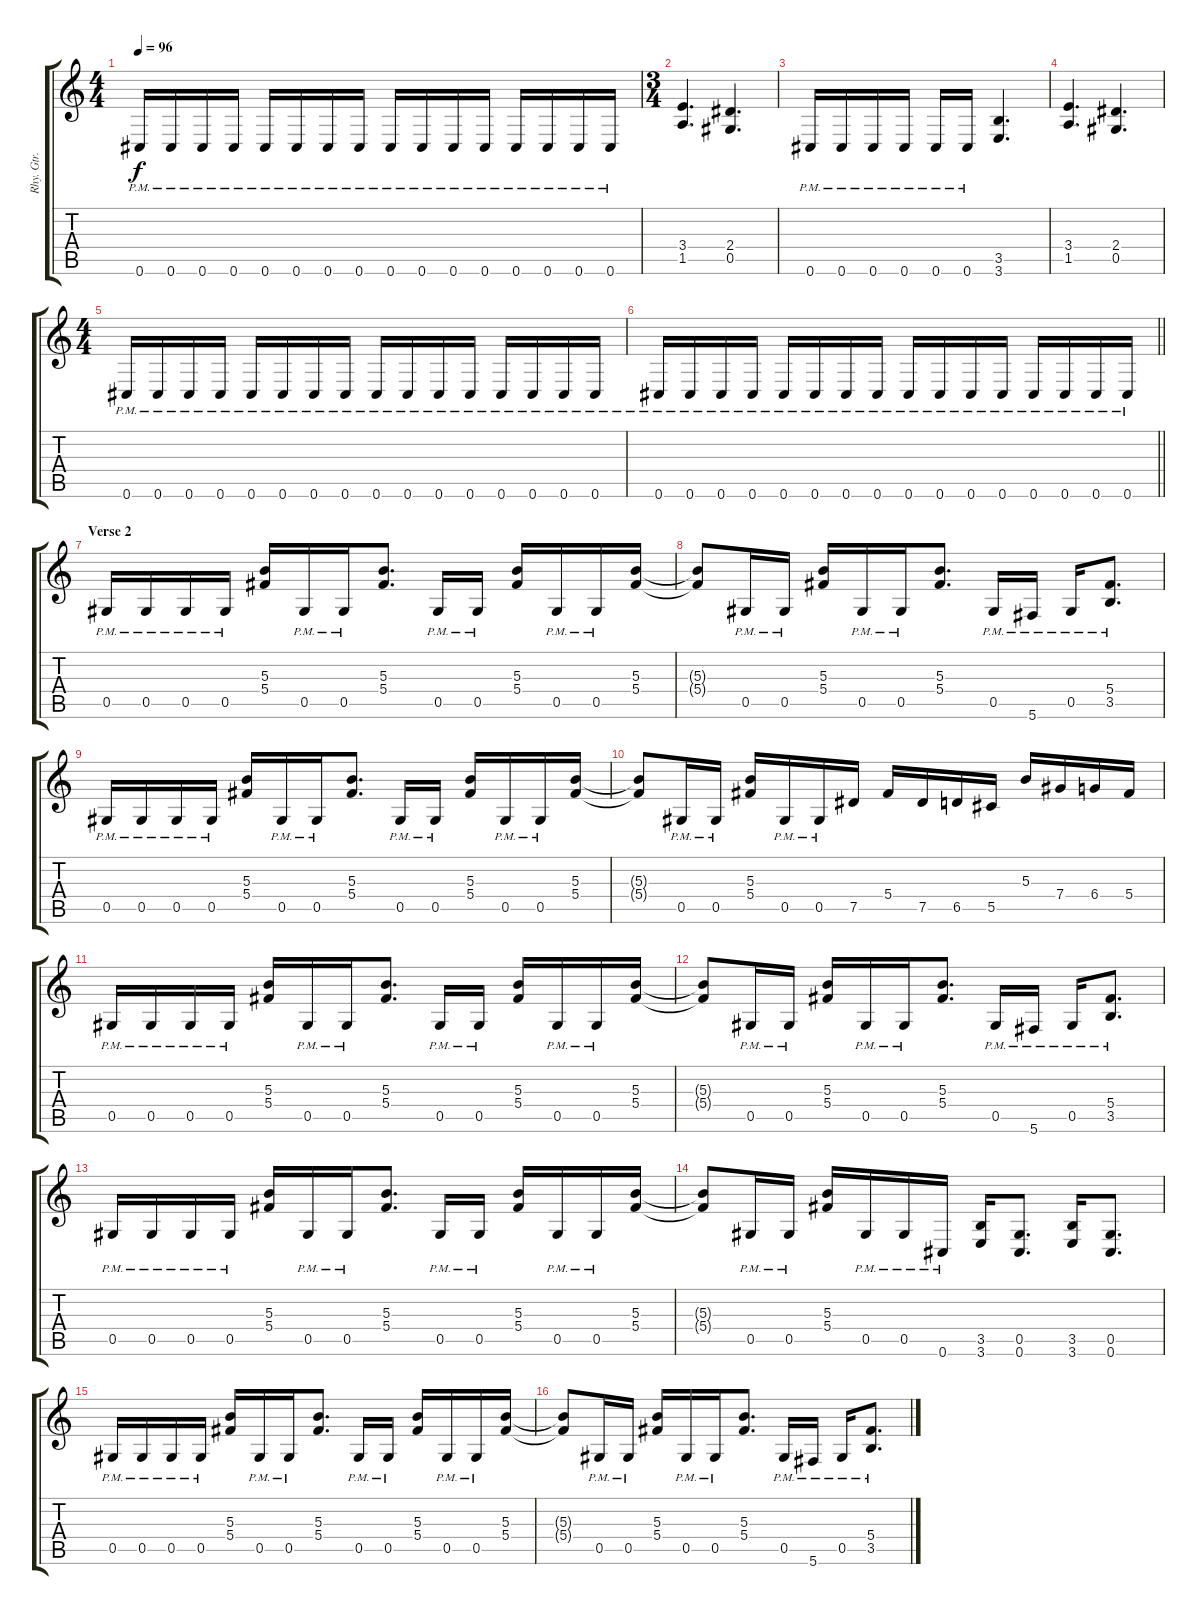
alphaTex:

\track ("Rhy. Gtr. 2" "Rhy. Gtr. ") {instrument distortionguitar}
\staff {score tabs}
\tuning (Eb4 Bb3 Gb3 Db3 Ab2 Db2) {hide}
\ts (4 4)
\tempo 96
\clef g2
\ks c
0.6{pm}.16{dy f} 0.6{pm}.16 0.6{pm}.16 0.6{pm}.16 0.6{pm}.16 0.6{pm}.16 0.6{pm}.16 0.6{pm}.16 0.6{pm}.16 0.6{pm}.16 0.6{pm}.16 0.6{pm}.16 0.6{pm}.16 0.6{pm}.16 0.6{pm}.16 0.6{pm}.16 |
\ts (3 4)
(3.4 1.5).4{d} (2.4 0.5).4{d} |
0.6{pm}.16 0.6{pm}.16 0.6{pm}.16 0.6{pm}.16 0.6{pm}.16 0.6{pm}.16 (3.5 3.6).4{d} |
(3.4 1.5).4{d} (2.4 0.5).4{d} |
\ts (4 4)
0.6{pm}.16 0.6{pm}.16 0.6{pm}.16 0.6{pm}.16 0.6{pm}.16 0.6{pm}.16 0.6{pm}.16 0.6{pm}.16 0.6{pm}.16 0.6{pm}.16 0.6{pm}.16 0.6{pm}.16 0.6{pm}.16 0.6{pm}.16 0.6{pm}.16 0.6{pm}.16 |
\barLineRight lightlight
0.6{pm}.16 0.6{pm}.16 0.6{pm}.16 0.6{pm}.16 0.6{pm}.16 0.6{pm}.16 0.6{pm}.16 0.6{pm}.16 0.6{pm}.16 0.6{pm}.16 0.6{pm}.16 0.6{pm}.16 0.6{pm}.16 0.6{pm}.16 0.6{pm}.16 0.6{pm}.16 |
\section ("" "Verse 2")
0.5{pm}.16 0.5{pm}.16 0.5{pm}.16 0.5{pm}.16 (5.3 5.4).16 0.5{pm}.16 0.5{pm}.16 (5.3 5.4).8{d} 0.5{pm}.16 0.5{pm}.16 (5.3 5.4).16 0.5{pm}.16 0.5{pm}.16 (5.3 5.4).16 |
(5.3{t} 5.4{t}).8 0.5{pm}.16 0.5{pm}.16 (5.3 5.4).16 0.5{pm}.16 0.5{pm}.16 (5.3 5.4).8{d} 0.5{pm}.16 5.6{pm}.16 0.5{pm}.16 (5.4 3.5{pm}).8{d} |
0.5{pm}.16 0.5{pm}.16 0.5{pm}.16 0.5{pm}.16 (5.3 5.4).16 0.5{pm}.16 0.5{pm}.16 (5.3 5.4).8{d} 0.5{pm}.16 0.5{pm}.16 (5.3 5.4).16 0.5{pm}.16 0.5{pm}.16 (5.3 5.4).16 |
(5.3{t} 5.4{t}).8 0.5{pm}.16 0.5{pm}.16 (5.3 5.4).16 0.5{pm}.16 0.5{pm}.16 7.5.16 5.4.16 7.5.16 6.5.16 5.5.16 5.3.16 7.4.16 6.4.16 5.4.16 |
0.5{pm}.16 0.5{pm}.16 0.5{pm}.16 0.5{pm}.16 (5.3 5.4).16 0.5{pm}.16 0.5{pm}.16 (5.3 5.4).8{d} 0.5{pm}.16 0.5{pm}.16 (5.3 5.4).16 0.5{pm}.16 0.5{pm}.16 (5.3 5.4).16 |
(5.3{t} 5.4{t}).8 0.5{pm}.16 0.5{pm}.16 (5.3 5.4).16 0.5{pm}.16 0.5{pm}.16 (5.3 5.4).8{d} 0.5{pm}.16 5.6{pm}.16 0.5{pm}.16 (5.4 3.5{pm}).8{d} |
0.5{pm}.16 0.5{pm}.16 0.5{pm}.16 0.5{pm}.16 (5.3 5.4).16 0.5{pm}.16 0.5{pm}.16 (5.3 5.4).8{d} 0.5{pm}.16 0.5{pm}.16 (5.3 5.4).16 0.5{pm}.16 0.5{pm}.16 (5.3 5.4).16 |
(5.3{t} 5.4{t}).8 0.5{pm}.16 0.5{pm}.16 (5.3 5.4).16 0.5{pm}.16 0.5{pm}.16 0.6{pm}.16 (3.5 3.6).16 (0.5 0.6).8{d} (3.5 3.6).16 (0.5 0.6).8{d} |
0.5{pm}.16 0.5{pm}.16 0.5{pm}.16 0.5{pm}.16 (5.3 5.4).16 0.5{pm}.16 0.5{pm}.16 (5.3 5.4).8{d} 0.5{pm}.16 0.5{pm}.16 (5.3 5.4).16 0.5{pm}.16 0.5{pm}.16 (5.3 5.4).16 |
(5.3{t} 5.4{t}).8 0.5{pm}.16 0.5{pm}.16 (5.3 5.4).16 0.5{pm}.16 0.5{pm}.16 (5.3 5.4).8{d} 0.5{pm}.16 5.6{pm}.16 0.5{pm}.16 (5.4 3.5{pm}).8{d}
